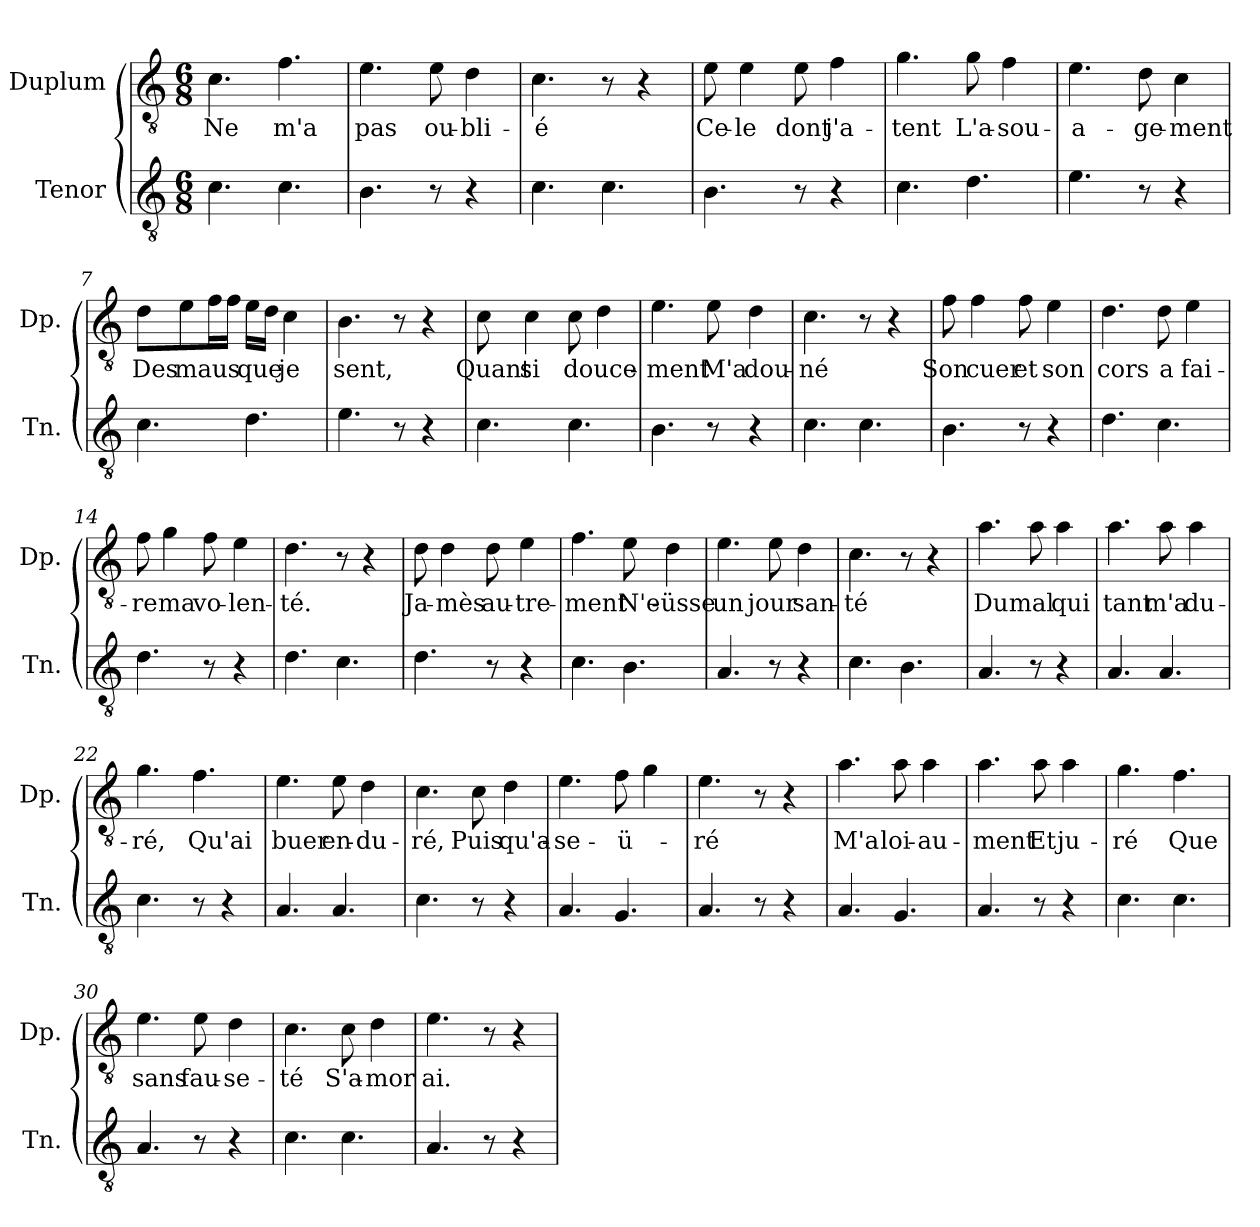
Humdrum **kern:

**kern	**kern	**text
*part2	*part1	*part1
*staff2	*staff1	*staff1
*I"Tenor	*I"Duplum	*
*I'Tn.	*I'Dp.	*
*clefGv2	*clefGv2	*
*k[]	*k[]	*
*M6/8	*M6/8	*
=1	=1	=1
!	!	!LO:LY:b
4.c\	4.c\	Ne
!	!	!LO:LY:b
4.c\	4.f\	m'a
=2	=2	=2
!	!	!LO:LY:b
4.B\	4.e\	pas
!	!	!LO:LY:b
8r	8e\	ou-
!	!	!LO:LY:b
4r	4d\	-bli-
=3	=3	=3
!	!	!LO:LY:b
4.c\	4.c\	-é
4.c\	8r	.
.	4r	.
=4	=4	=4
!	!	!LO:LY:b
4.B\	8e\	Ce-
!	!	!LO:LY:b
.	4e\	-le
!	!	!LO:LY:b
8r	8e\	dont
!	!	!LO:LY:b
4r	4f\	j'a-
=5	=5	=5
!	!	!LO:LY:b
4.c\	4.g\	-tent
!	!	!LO:LY:b
4.d\	8g\	L'a-
!	!	!LO:LY:b
.	4f\	-sou-
=6	=6	=6
!	!	!LO:LY:b
4.e\	4.e\	-a-
!	!	!LO:LY:b
8r	8d\	-ge-
!	!	!LO:LY:b
4r	4c\	-ment
=7	=7	=7
!	!	!LO:LY:b
4.c\	8d\L	Des
!	!	!LO:LY:b
.	8e\	maus
*	*tremolo	*
.	16f\	.
.	16f\JJ	.
*	*Xtremolo	*
!	!	!LO:LY:b
4.d\	16e\LL	que
.	16d\JJ	.
!	!	!LO:LY:b
.	4c\	je
!!LO:LB:g=z
=8	=8	=8
!	!	!LO:LY:b
4.e\	4.B\	sent,
8r	8r	.
4r	4r	.
=9	=9	=9
!	!	!LO:LY:b
4.c\	8c\	Quant
!	!	!LO:LY:b
.	4c\	si
!	!	!LO:LY:b
4.c\	8c\	douce-
.	4d\	.
=10	=10	=10
!	!	!LO:LY:b
4.B\	4.e\	-ment
!	!	!LO:LY:b
8r	8e\	M'a
!	!	!LO:LY:b
4r	4d\	dou-
=11	=11	=11
!	!	!LO:LY:b
4.c\	4.c\	-né
4.c\	8r	.
.	4r	.
=12	=12	=12
!	!	!LO:LY:b
4.B\	8f\	Son
!	!	!LO:LY:b
.	4f\	cuer
!	!	!LO:LY:b
8r	8f\	et
!	!	!LO:LY:b
4r	4e\	son
=13	=13	=13
!	!	!LO:LY:b
4.d\	4.d\	cors
!	!	!LO:LY:b
4.c\	8d\	a
!	!	!LO:LY:b
.	4e\	fai-
=14	=14	=14
!	!	!LO:LY:b
4.d\	8f\	-re
!	!	!LO:LY:b
.	4g\	ma
!	!	!LO:LY:b
8r	8f\	vo-
!	!	!LO:LY:b
4r	4e\	-len-
=15	=15	=15
!	!	!LO:LY:b
4.d\	4.d\	-té.
4.c\	8r	.
.	4r	.
!!LO:LB:g=z
=16	=16	=16
!	!	!LO:LY:b
4.d\	8d\	Ja-
!	!	!LO:LY:b
.	4d\	-mès
!	!	!LO:LY:b
8r	8d\	au-
!	!	!LO:LY:b
4r	4e\	-tre-
=17	=17	=17
!	!	!LO:LY:b
4.c\	4.f\	-ment
!	!	!LO:LY:b
4.B\	8e\	N'e-
!	!	!LO:LY:b
.	4d\	-üsse
=18	=18	=18
!	!	!LO:LY:b
4.A/	4.e\	un
!	!	!LO:LY:b
8r	8e\	jour
!	!	!LO:LY:b
4r	4d\	san-
=19	=19	=19
!	!	!LO:LY:b
4.c\	4.c\	-té
4.B\	8r	.
.	4r	.
=20	=20	=20
!	!	!LO:LY:b
4.A/	4.a\	Du
!	!	!LO:LY:b
8r	8a\	mal
!	!	!LO:LY:b
4r	4a\	qui
=21	=21	=21
!	!	!LO:LY:b
4.A/	4.a\	tant
!	!	!LO:LY:b
4.A/	8a\	m'a
!	!	!LO:LY:b
.	4a\	du-
=22	=22	=22
!	!	!LO:LY:b
4.c\	4.g\	-ré,
!	!	!LO:LY:b
8r	4.f\	Qu'ai
4r	.	.
!!LO:LB:g=z
=23	=23	=23
!	!	!LO:LY:b
4.A/	4.e\	buer
!	!	!LO:LY:b
4.A/	8e\	en-
!	!	!LO:LY:b
.	4d\	-du-
=24	=24	=24
!	!	!LO:LY:b
4.c\	4.c\	-ré,
!	!	!LO:LY:b
8r	8c\	Puis
!	!	!LO:LY:b
4r	4d\	qu'a-
=25	=25	=25
!	!	!LO:LY:b
4.A/	4.e\	-se-
!	!	!LO:LY:b
4.G/	8f\	-ü-
.	4g\	.
=26	=26	=26
!	!	!LO:LY:b
4.A/	4.e\	-ré
8r	8r	.
4r	4r	.
=27	=27	=27
!	!	!LO:LY:b
4.A/	4.a\	M'a
!	!	!LO:LY:b
4.G/	8a\	loi-
!	!	!LO:LY:b
.	4a\	-au-
=28	=28	=28
!	!	!LO:LY:b
4.A/	4.a\	-ment
!	!	!LO:LY:b
8r	8a\	Et
!	!	!LO:LY:b
4r	4a\	ju-
=29	=29	=29
!	!	!LO:LY:b
4.c\	4.g\	-ré
!	!	!LO:LY:b
4.c\	4.f\	Que
=30	=30	=30
!	!	!LO:LY:b
4.A/	4.e\	sans
!	!	!LO:LY:b
8r	8e\	fau-
!	!	!LO:LY:b
4r	4d\	-se-
!!LO:LB:g=z
=31	=31	=31
!	!	!LO:LY:b
4.c\	4.c\	-té
!	!	!LO:LY:b
4.c\	8c\	S'a-
!	!	!LO:LY:b
.	4d\	-mor
=32	=32	=32
!	!	!LO:LY:b
4.A/	4.e\	ai.
8r	8r	.
4r	4r	.
=	=	=
*-	*-	*-
